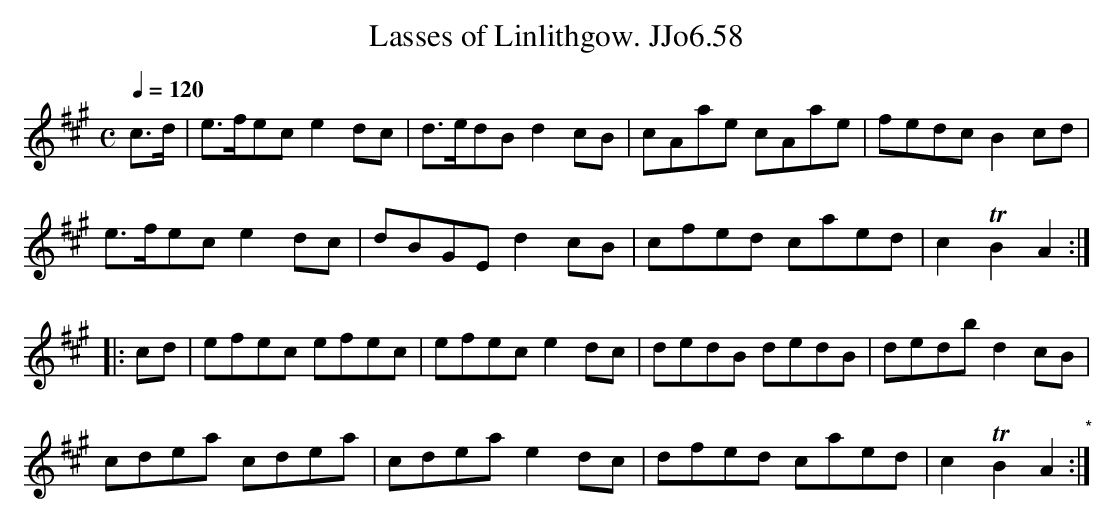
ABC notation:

X:1
T:Lasses of Linlithgow. JJo6.58
M:C
L:1/8
Q:1/4=120
K:A
c>d|e>fec e2 dc|d>edB d2cB|cAae cAae|fedc B2 cd|
e>fec e2 dc|dBGE d2 cB|cfed caed|c2!trill!B2A2 :|
|:cd|efec efec|efec e2 dc|dedB dedB|dedb d2 cB|
cdea cdea|cdea e2 dc|dfed caed|c2!trill!B2A2 "*" :|
